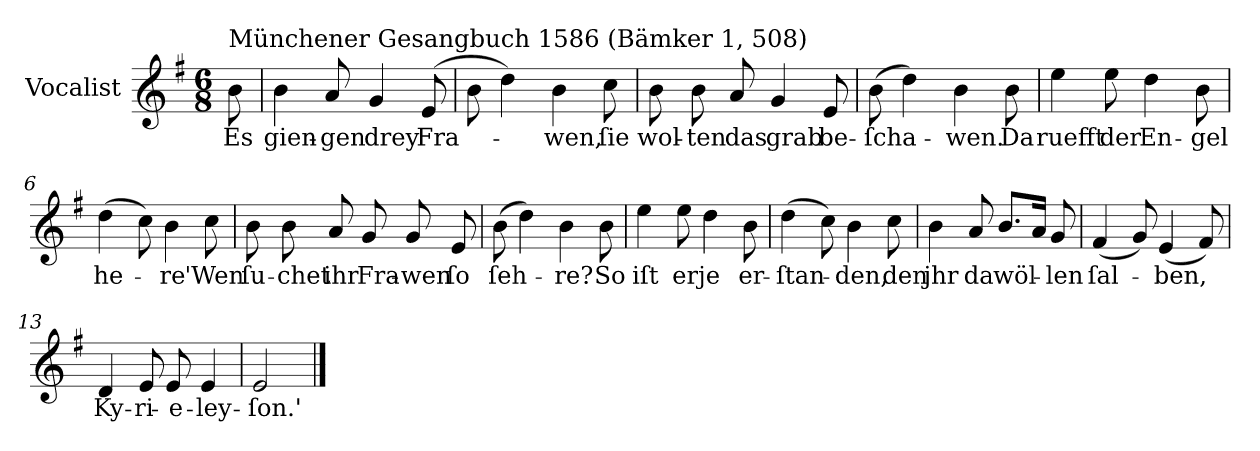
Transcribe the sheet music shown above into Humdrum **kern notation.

**kern	**text
*part1	*part1
*staff1	*staff1
*I"Vocalist	*
*k[f#]	*
*e:	*
*M6/8	*
=	=
!LO:TX:a:t=Münchener Gesangbuch 1586 (Bämker 1, 508)	!
8b	Es
=1	=1
4b	gien-
8a	-gen
4g	drey
(8e	Fra-
=2	=2
8b	.
4dd)	.
4b	-wen,
8cc	ſie
=3	=3
8b	wol-
8b	-ten
8a	das
4g	grab
8e	be-
=4	=4
(8b	-ſcha-
4dd)	.
4b	-wen.
8b	Da
=5	=5
4ee	ruefft
8ee	der
4dd	En-
8b	-gel
=6	=6
(4dd	he-
8cc)	.
4b	-re
8cc	'Wen
=7	=7
8b	ſu-
8b	-chet
8a	ihr
8g	Fra-
8g	-wen
8e	ſo
=8	=8
(8b	ſeh-
4dd)	.
4b	-re?
8b	So
=9	=9
4ee	iſt
8ee	er
4dd	je
8b	er-
=10	=10
(4dd	-ſtan-
8cc)	.
4b	-den,
8cc	den
=11	=11
4b	jhr
8a	da
8.bL	wöl-
16aJk	.
8g	-len
=12	=12
(4f#	ſal-
8g)	.
(4e	-ben,
8f#)	.
=13	=13
4d	Ky-
8e	-ri-
8e	-e-
4e	-ley-
=14	=14
2e	-ſon.'
==	==
*-	*-
